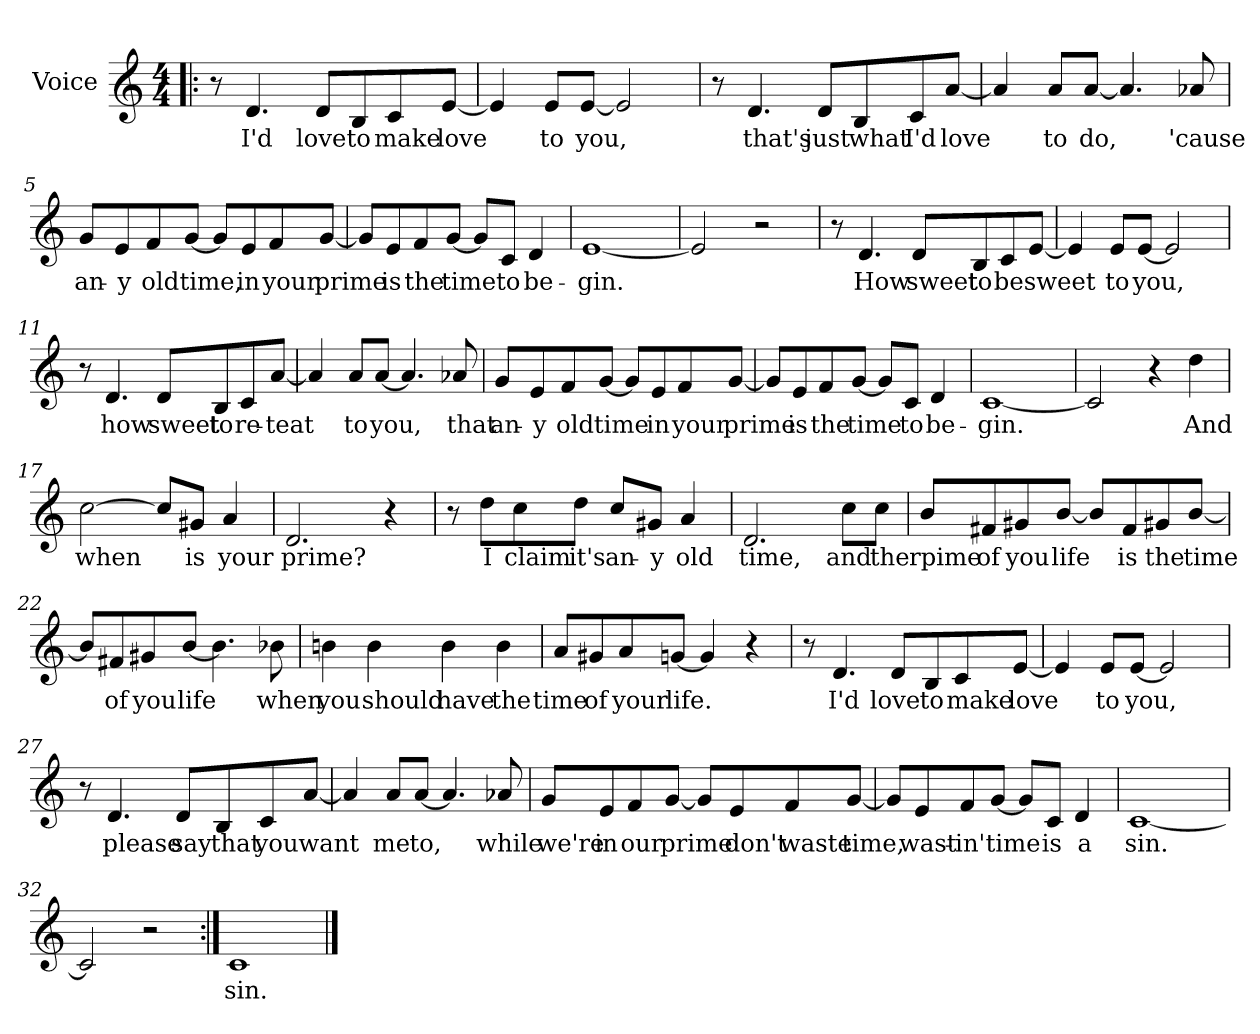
**kern	**text
*part1	*part1
*staff1	*staff1
*I"Voice	*
*clefG2	*
*k[]	*
*C:	*
*M4/4	*
=1!|:	=1!|:
8r	.
4.d/	I'd
8d/L	love
8B/	to
8c/	make
[8e/J	love
=2	=2
4e/]	.
8e/L	to
[8e/J	you,
2e/]	.
=3	=3
8r	.
4.d/	that's
8d/L	just
8B/	what
8c/	I'd
[8a/J	love
=4	=4
4a/]	.
8a/L	to
[8a/J	do,
4.a/]	.
8a-X/	'cause
!!LO:LB:g=z
=5	=5
8g/L	an-
8e/	-y
8f/	old
[8g/J	time,
8g/L]	.
8e/	in
8f/	your
[8g/J	prime
=6	=6
8g/L]	.
8e/	is
8f/	the
[8g/J	time
8g/L]	.
8c/J	to
4d/	be-
=7	=7
[1e	-gin.
=8	=8
2e/]	.
2r	.
=9	=9
8r	.
4.d/	How
8d/L	sweet
8B/	to
8c/	be
[8e/J	sweet
!!LO:LB:g=z
=10	=10
4e/]	.
8e/L	to
[8e/J	you,
2e/]	.
=11	=11
8r	.
4.d/	how
8d/L	sweet
8B/	to
8c/	re-
[8a/J	-teat
=12	=12
4a/]	.
8a/L	to
[8a/J	you,
4.a/]	.
8a-X/	that
=13	=13
8g/L	an-
8e/	-y
8f/	old
[8g/J	time
8g/L]	.
8e/	in
8f/	your
[8g/J	prime
!!LO:LB:g=z
=14	=14
8g/L]	.
8e/	is
8f/	the
[8g/J	time
8g/L]	.
8c/J	to
4d/	be-
=15	=15
[1c	-gin.
=16	=16
2c/]	.
4r	.
4dd\	And
=17	=17
[2cc\	when
8cc/L]	.
8g#X/J	is
4a/	your
=18	=18
2.d/	prime?
4r	.
!!LO:LB:g=z
=19	=19
8r	.
8dd\L	I
8cc\	claim
8dd\J	it's
8cc/L	an-
8g#X/J	-y
4a/	old
=20	=20
2.d/	time,
8cc\L	and
8cc\J	the
=21	=21
8b/L	rpime
8f#X/	of
8g#X/	you
[8b/J	life
8b/L]	.
8f#/	is
8g#X/	the
[8b/J	time
=22	=22
8b/L]	.
8f#X/	of
8g#X/	you
[8b/J	life
4.b\]	.
8b-X\	when
!!LO:LB:g=z
=23	=23
4bn\	you
4b\	should
4b\	have
4b\	the
=24	=24
8a/L	time
8g#X/	of
8a/	your
[8gn/J	life.
4g/]	.
4r	.
=25	=25
8r	.
4.d/	I'd
8d/L	love
8B/	to
8c/	make
[8e/J	love
=26	=26
4e/]	.
8e/L	to
[8e/J	you,
2e/]	.
!!LO:LB:g=z
=27	=27
8r	.
4.d/	please
8d/L	say
8B/	that
8c/	you
[8a/J	want
=28	=28
4a/]	.
8a/L	me
[8a/J	to,
4.a/]	.
8a-X/	while
=29	=29
8g/L	we're
8e/	in
8f/	our
[8g/J	prime
8g/L]	.
8e/	don't
8f/	waste
[8g/J	time,
!!LO:LB:g=z
=30	=30
8g/L]	.
8e/	wast-
8f/	-in'
[8g/J	time
8g/L]	.
8c/J	is
4d/	a
=31	=31
[1c	sin.
=32	=32
2c/]	.
2r	.
=33:|!	=33:|!
1c	sin.
==	==
*-	*-
